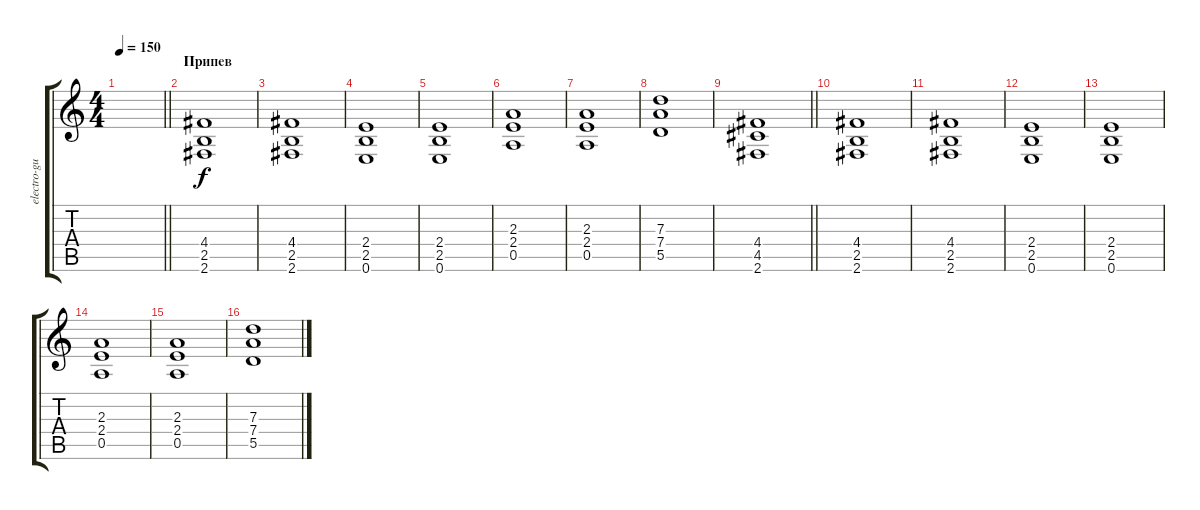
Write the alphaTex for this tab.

\track ("electro-guitar" "electro-gu") {instrument overdrivenguitar}
\staff {score tabs}
\tuning (E4 B3 G3 D3 A2 E2) {hide}
\ts (4 4)
\tempo 150
\clef g2
\barLineRight lightlight
\ks c
|
\section ("" "Припев")
(4.4 2.5 2.6).1 |
(4.4 2.5 2.6).1 |
(2.4 2.5 0.6).1 |
(2.4 2.5 0.6).1 |
(2.3 2.4 0.5).1 |
(2.3 2.4 0.5).1 |
(7.3 7.4 5.5).1 |
\barLineRight lightlight
(4.4 4.5 2.6).1 |
(4.4 2.5 2.6).1 |
(4.4 2.5 2.6).1 |
(2.4 2.5 0.6).1 |
(2.4 2.5 0.6).1 |
(2.3 2.4 0.5).1 |
(2.3 2.4 0.5).1 |
(7.3 7.4 5.5).1
